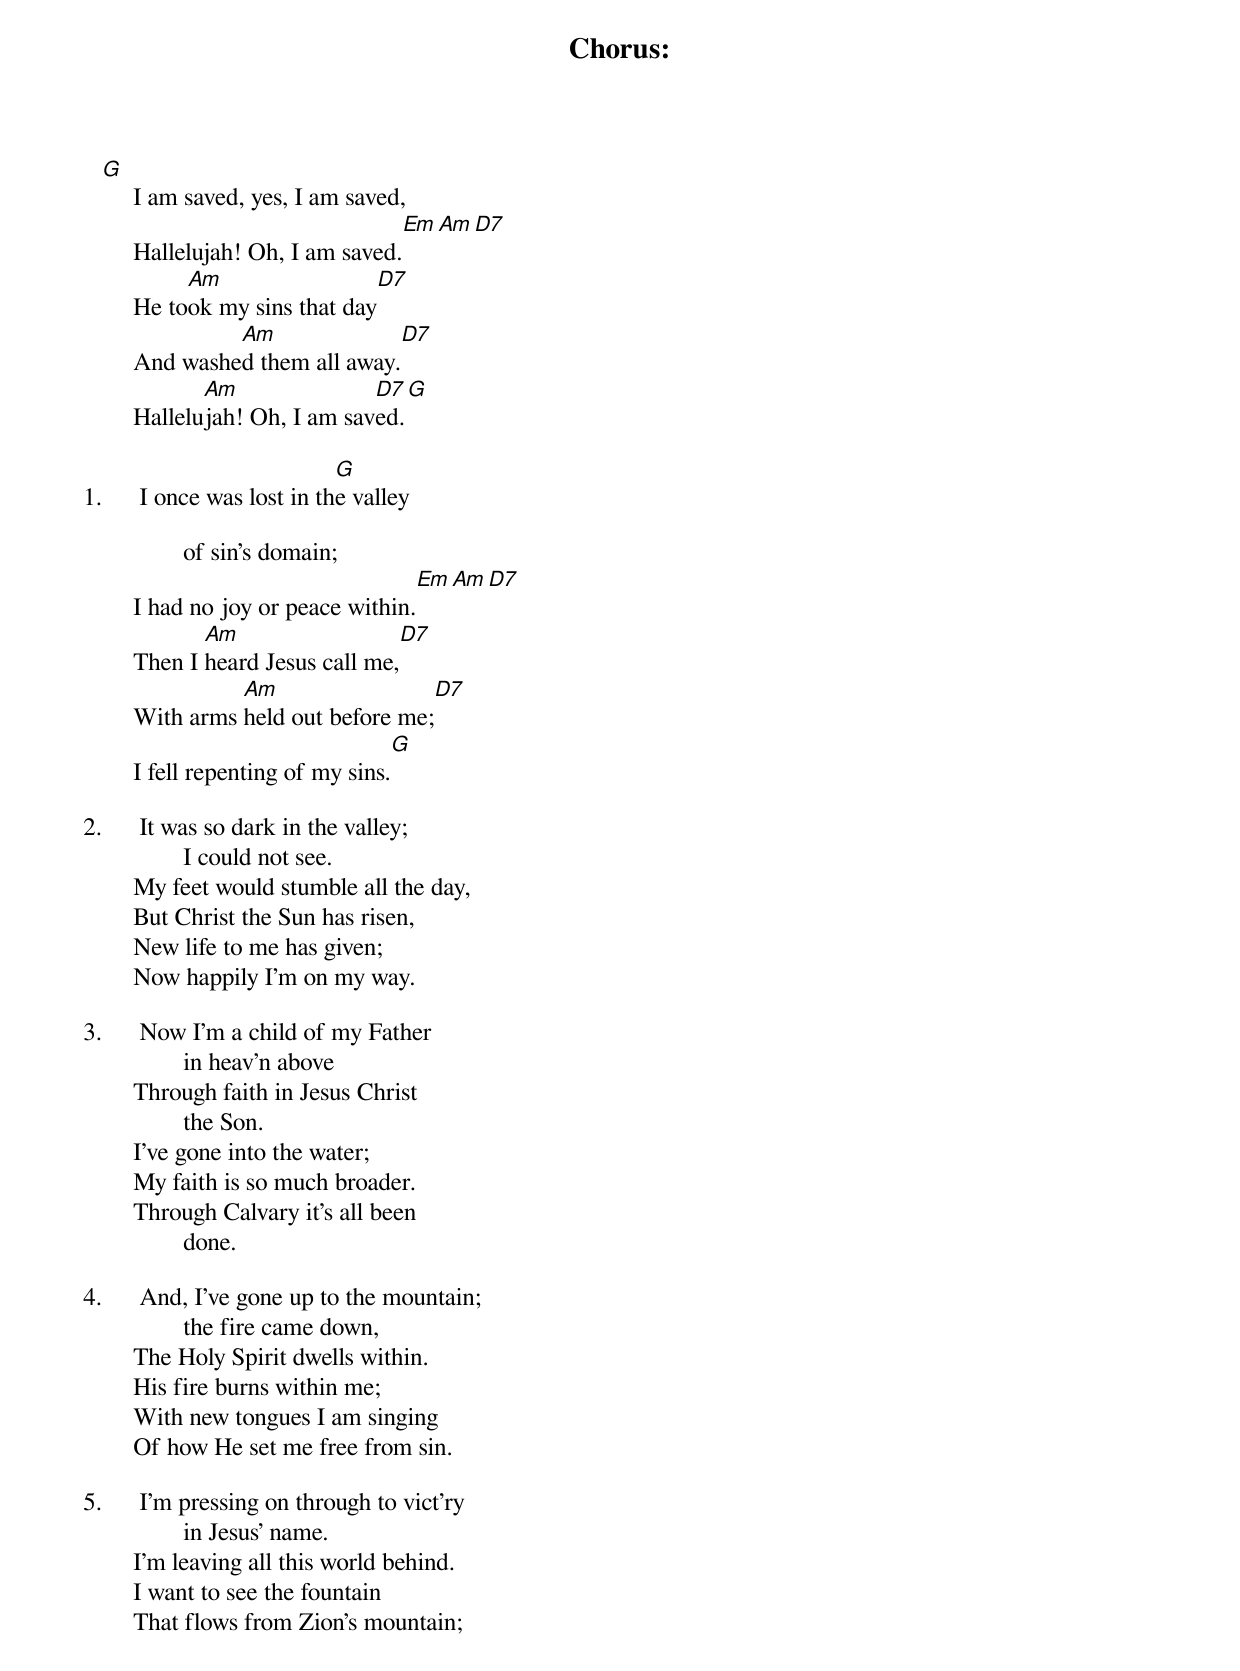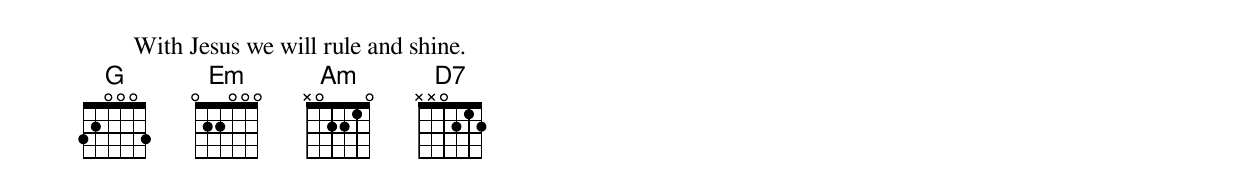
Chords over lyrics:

Chorus:
   G
	I am saved, yes, I am saved,
                                    Em         Am  D7
	Hallelujah! Oh, I am saved.
             Am                              D7
	He took my sins that day
                 Am                            D7
	And washed them all away.
               Am               D7        G
	Hallelujah! Oh, I am saved.

                             G
1.	I once was lost in the valley

		of sin’s domain;
                                     Em            Am  D7
	I had no joy or peace within.
               Am                      D7
	Then I heard Jesus call me,
                  Am                           D7
	With arms held out before me;
                                                  G
	I fell repenting of my sins.

2.	It was so dark in the valley;
		I could not see.
	My feet would stumble all the day,
	But Christ the Sun has risen,
	New life to me has given;
	Now happily I’m on my way.

3.	Now I’m a child of my Father
		in heav’n above
	Through faith in Jesus Christ
		the Son.
	I’ve gone into the water;
	My faith is so much broader.
	Through Calvary it’s all been
		done.

4.	And, I’ve gone up to the mountain;
		the fire came down,
	The Holy Spirit dwells within.
	His fire burns within me;
	With new tongues I am singing
	Of how He set me free from sin.

5.	I’m pressing on through to vict’ry
		in Jesus’ name.
	I’m leaving all this world behind.
	I want to see the fountain
	That flows from Zion’s mountain;
	With Jesus we will rule and shine.
